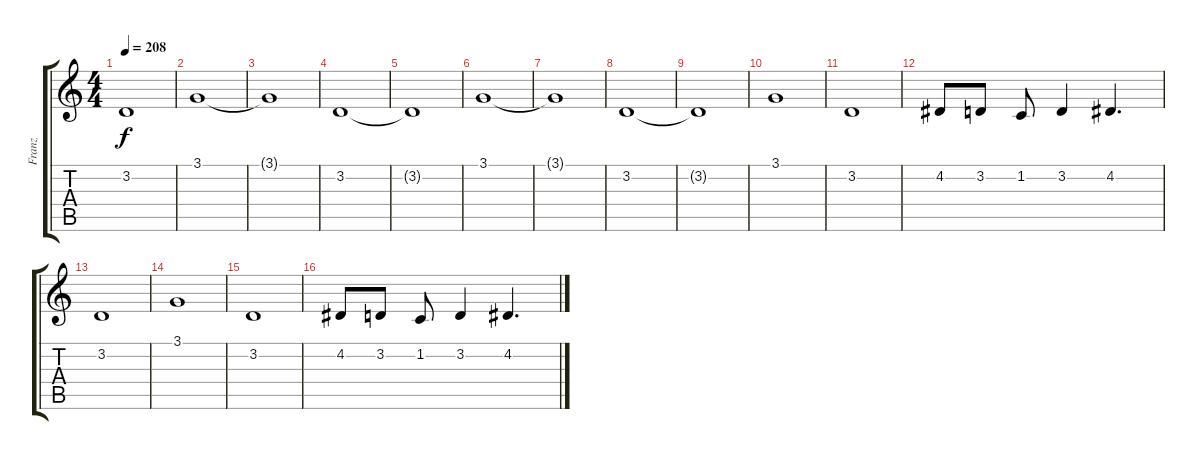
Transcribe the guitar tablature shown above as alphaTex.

\track ("Franz" "Franz") {instrument baritonesax}
\staff {score tabs}
\tuning (E4 B3 G3 D3 A2 E2) {hide}
\ts (4 4)
\tempo 208
\clef g2
\ks c
3.2{t}.1{dy f} |
3.1.1 |
3.1{t}.1 |
3.2.1 |
3.2{t}.1 |
3.1.1 |
3.1{t}.1 |
3.2.1 |
3.2{t}.1 |
3.1.1 |
3.2.1 |
4.2.8 3.2.8 1.2.8 3.2.4 4.2.4{d} |
3.2.1 |
3.1.1 |
3.2.1 |
4.2.8 3.2.8 1.2.8 3.2.4 4.2.4{d}
